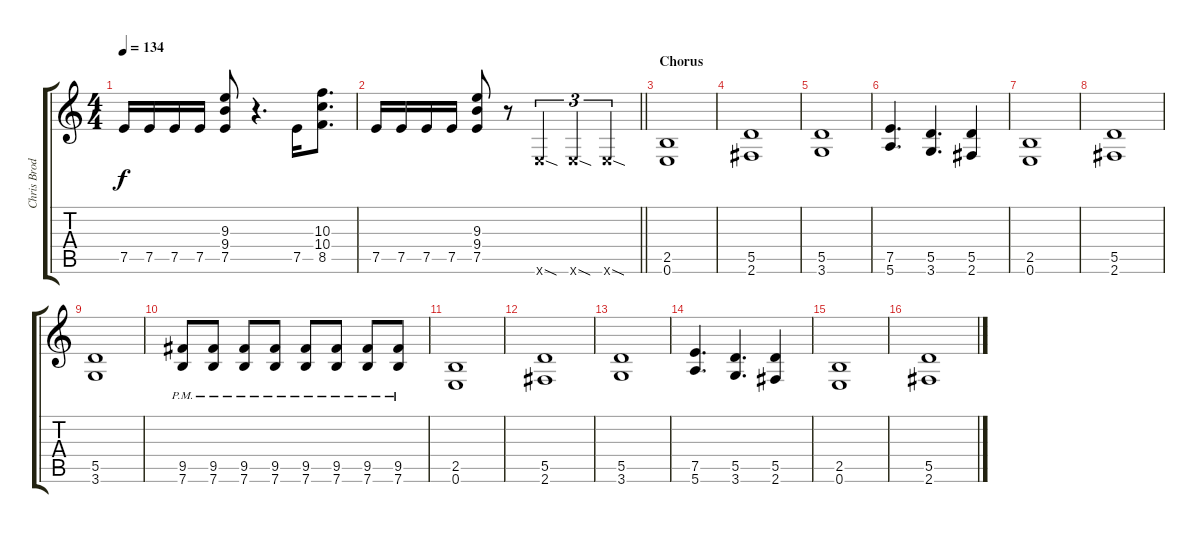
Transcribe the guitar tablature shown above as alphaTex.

\track ("Chris Broderick" "Chris Brod") {instrument distortionguitar}
\staff {score tabs}
\tuning (E4 B3 G3 D3 A2 E2) {hide}
\ts (4 4)
\tempo 134
\clef g2
\ks c
7.5.16{dy f} 7.5.16 7.5.16 7.5.16 (9.3 9.4 7.5).8 r.4{d} 7.5.16 (10.3 10.4 8.5).8{d} |
\barLineRight lightlight
7.5.16 7.5.16 7.5.16 7.5.16 (9.3 9.4 7.5).8 r.8 0.6{sod x}.4{tu (3 2)} 0.6{sod x}.4{tu (3 2)} 0.6{sod x}.4{tu (3 2)} |
\section ("" "Chorus")
(2.5 0.6).1 |
(5.5 2.6).1 |
(5.5 3.6).1 |
(7.5 5.6).4{d} (5.5 3.6).4{d} (5.5 2.6).4 |
(2.5 0.6).1 |
(5.5 2.6).1 |
(5.5 3.6).1 |
(9.5{pm} 7.6{pm}).8 (9.5{pm} 7.6{pm}).8 (9.5{pm} 7.6{pm}).8 (9.5{pm} 7.6{pm}).8 (9.5{pm} 7.6{pm}).8 (9.5{pm} 7.6{pm}).8 (9.5{pm} 7.6{pm}).8 (9.5{pm} 7.6{pm}).8 |
(2.5 0.6).1 |
(5.5 2.6).1 |
(5.5 3.6).1 |
(7.5 5.6).4{d} (5.5 3.6).4{d} (5.5 2.6).4 |
(2.5 0.6).1 |
(5.5 2.6).1
